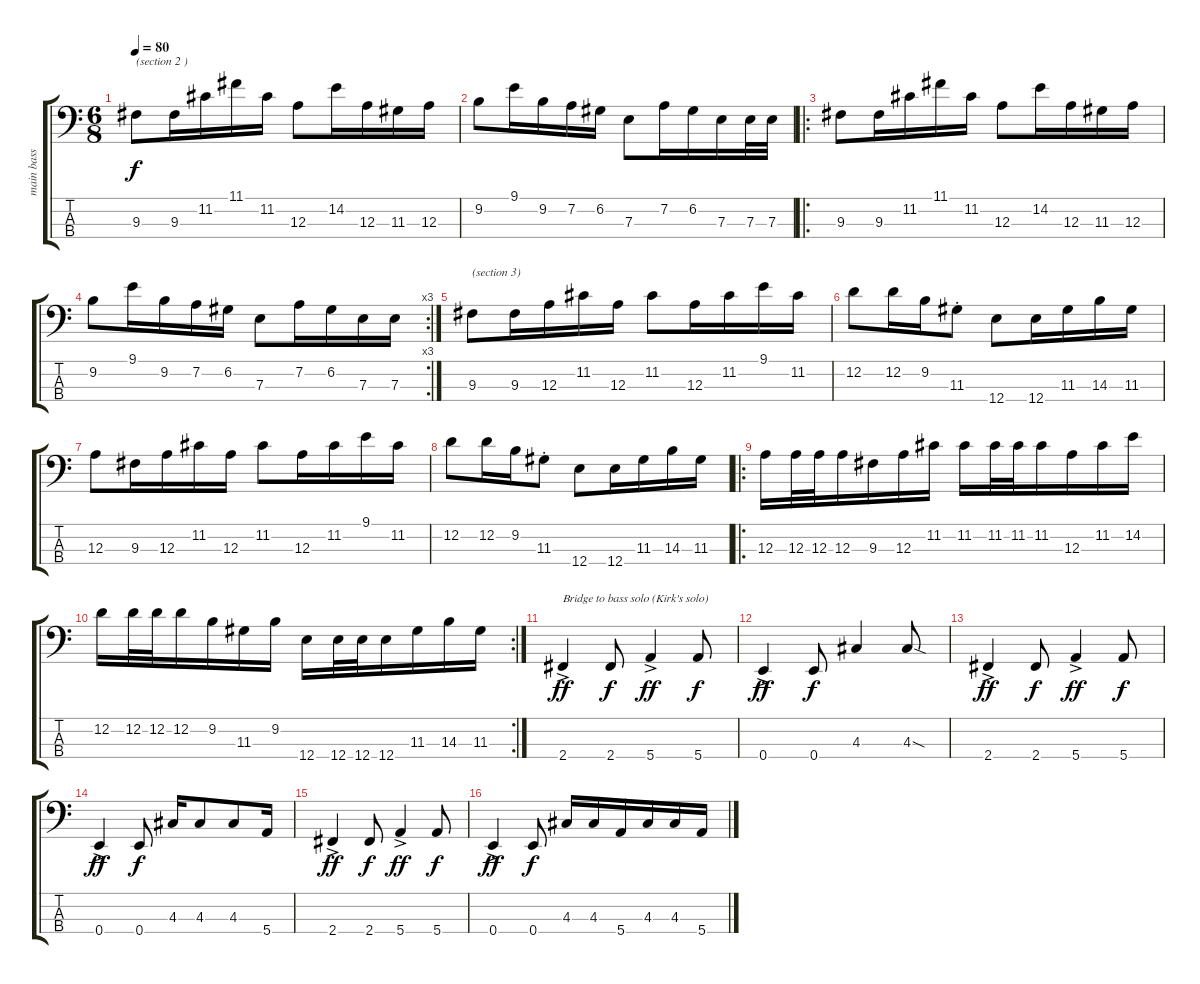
\track ("main bass" "main bass") {instrument overdrivenguitar}
\staff {score tabs}
\tuning (G2 D2 A1 E1) {hide}
\ts (6 8)
\tempo 80
\clef f4
\ks c
9.3.8{txt "(section 2 )" dy f} 9.3.16 11.2.16 11.1.16 11.2.16 12.3.8 14.2.16 12.3.16 11.3.16 12.3.16 |
9.2.8 9.1.16 9.2.16 7.2.16 6.2.16 7.3.8 7.2.16 6.2.16 7.3.16 7.3.32 7.3.32 |
\ro
9.3.8 9.3.16 11.2.16 11.1.16 11.2.16 12.3.8 14.2.16 12.3.16 11.3.16 12.3.16 |
\rc 3
9.2.8 9.1.16 9.2.16 7.2.16 6.2.16 7.3.8 7.2.16 6.2.16 7.3.16 7.3.16 |
9.3.8{txt "(section 3)"} 9.3.16 12.3.16 11.2.16 12.3.16 11.2.8 12.3.16 11.2.16 9.1.16 11.2.16 |
12.2.8 12.2.16 9.2.16 11.3{st}.8 12.4.8 12.4.16 11.3.16 14.3.16 11.3.16 |
12.3.8 9.3.16 12.3.16 11.2.16 12.3.16 11.2.8 12.3.16 11.2.16 9.1.16 11.2.16 |
12.2.8 12.2.16 9.2.16 11.3{st}.8 12.4.8 12.4.16 11.3.16 14.3.16 11.3.16 |
\ro
12.3.16 12.3.32 12.3.32 12.3.16 9.3.16 12.3.16 11.2.16 11.2.16 11.2.32 11.2.32 11.2.16 12.3.16 11.2.16 14.2.16 |
\rc 2
12.2.16 12.2.32 12.2.32 12.2.16 9.2.16 11.3.16 9.2.16 12.4.16 12.4.32 12.4.32 12.4.16 11.3.16 14.3.16 11.3.16 |
2.4{ac}.4{txt "Bridge to bass solo (Kirk's solo)" dy ff} 2.4.8{dy f} 5.4{ac}.4{dy ff} 5.4.8{dy f} |
0.4{ac}.4{dy ff} 0.4.8{dy f} 4.3.4 4.3{sod}.8 |
2.4{ac}.4{dy ff} 2.4.8{dy f} 5.4{ac}.4{dy ff} 5.4.8{dy f} |
0.4{ac}.4{dy ff} 0.4.8{dy f} 4.3.16 4.3.8 4.3.8 5.4.16 |
2.4{ac}.4{dy ff} 2.4.8{dy f} 5.4{ac}.4{dy ff} 5.4.8{dy f} |
0.4{ac}.4{dy ff} 0.4.8{dy f} 4.3.16 4.3.16 5.4.16 4.3.16 4.3.16 5.4.16
